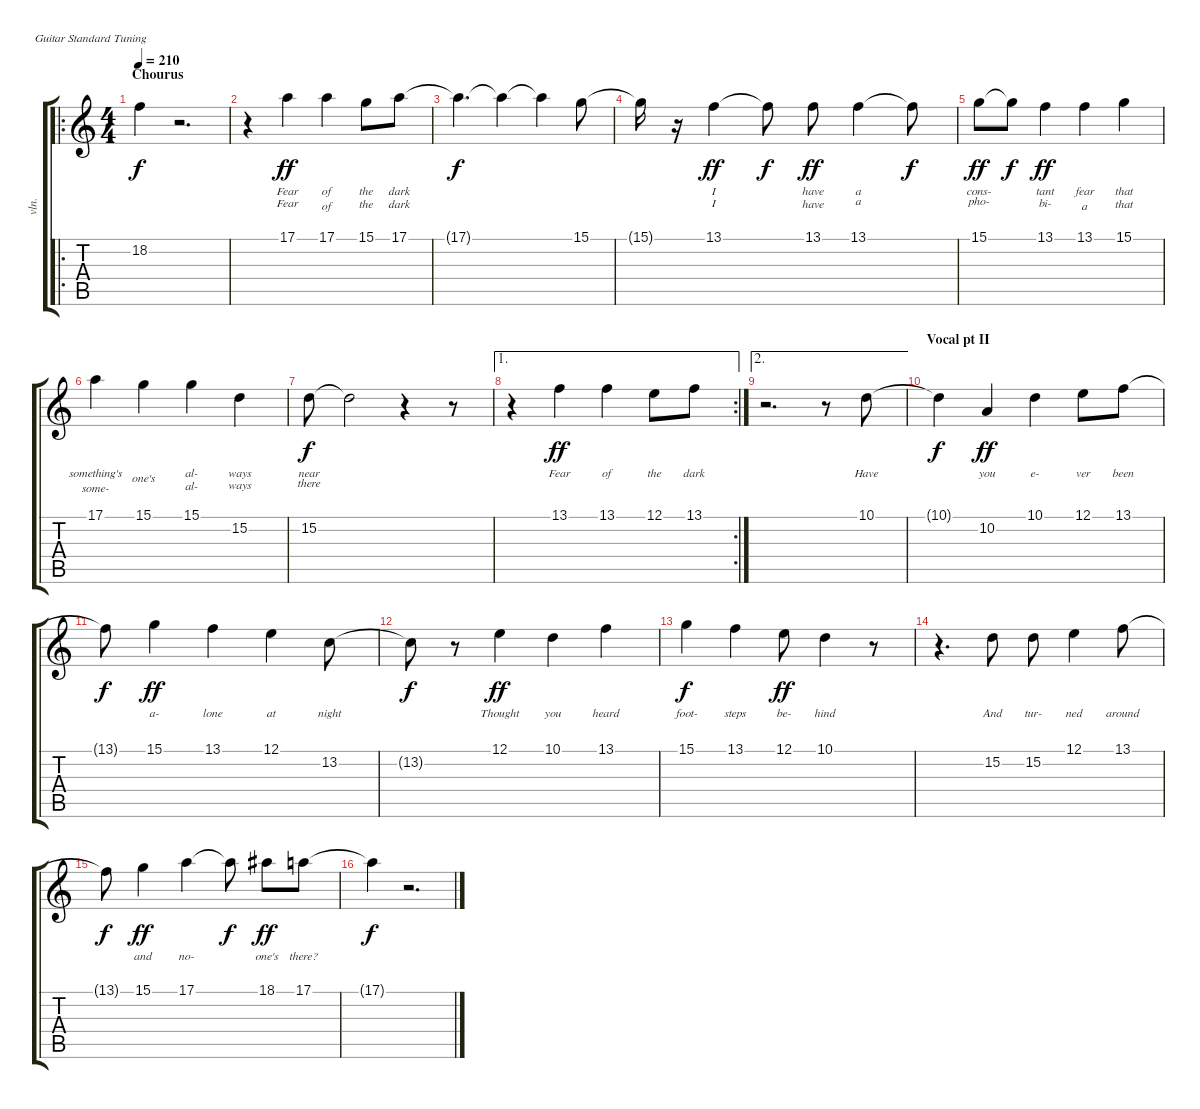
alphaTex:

\defaultSystemsLayout 4
\bracketExtendMode groupsimilarinstruments
\otherSystemsTrackNameOrientation horizontal
\track ("Bruce Dickinson" "vln.") {instrument violin}
\staff {score tabs}
\tuning (E4 B3 G3 D3 A2 E2)
\ro
\ts (4 4)
\section ("" "Chourus")
\tempo 210
\clef g2
\ks c
18.2.4{lyrics (0 "") lyrics (1 " ") lyrics (2 " ") lyrics (3 "") lyrics (4 "") dy f beam Down} r.2{d beam Down} |
r.4{beam Down} 17.1.4{lyrics (0 "") lyrics (1 "Fear") lyrics (2 "Fear") lyrics (3 "") lyrics (4 "") dy ff beam Down} 17.1.4{lyrics (0 "") lyrics (1 "of") lyrics (2 "of") lyrics (3 "") lyrics (4 "") beam Down} 15.1.8{lyrics (0 "") lyrics (1 "the") lyrics (2 "the") lyrics (3 "") lyrics (4 "") beam Down} 17.1.8{lyrics (0 "") lyrics (1 "dark") lyrics (2 "dark") lyrics (3 "") lyrics (4 "") beam Down} |
17.1{t}.4{d dy f beam Down} 17.1{t}.4{beam Down} 17.1{t}.4{beam Down} 15.1.8{lyrics (0 "") lyrics (1 " ") lyrics (2 " ") lyrics (3 "") lyrics (4 "") beam Down} |
15.1{t}.16{beam Down} r.16{beam Down} 13.1.4{lyrics (0 "") lyrics (1 "I") lyrics (2 "I") lyrics (3 "") lyrics (4 "") dy ff beam Down} 13.1{t}.8{dy f beam Down} 13.1.8{lyrics (0 "") lyrics (1 "have") lyrics (2 "have") lyrics (3 "") lyrics (4 "") dy ff beam Down} 13.1.4{lyrics (0 "") lyrics (1 "a") lyrics (2 "a") lyrics (3 "") lyrics (4 "") beam Down} 13.1{t}.8{dy f beam Down} |
15.1.8{lyrics (0 "") lyrics (1 "cons-") lyrics (2 "pho-") lyrics (3 "") lyrics (4 "") dy ff beam Down} 15.1{t}.8{dy f beam Down} 13.1.4{lyrics (0 "") lyrics (1 "tant") lyrics (2 "bi-") lyrics (3 "") lyrics (4 "") dy ff beam Down} 13.1.4{lyrics (0 "") lyrics (1 "fear") lyrics (2 "a") lyrics (3 "") lyrics (4 "") beam Down} 15.1.4{lyrics (0 "") lyrics (1 "that") lyrics (2 "that") lyrics (3 "") lyrics (4 "") beam Down} |
17.1.4{lyrics (0 "") lyrics (1 "something's") lyrics (2 "some-") lyrics (3 "") lyrics (4 "") beam Down} 15.1.4{lyrics (0 "") lyrics (1 " ") lyrics (2 "one's") lyrics (3 "") lyrics (4 "") beam Down} 15.1.4{lyrics (0 "") lyrics (1 "al-") lyrics (2 "al-") lyrics (3 "") lyrics (4 "") beam Down} 15.2.4{lyrics (0 "") lyrics (1 "ways") lyrics (2 "ways") lyrics (3 "") lyrics (4 "") beam Down} |
15.2.8{lyrics (0 "") lyrics (1 "near") lyrics (2 "there") lyrics (3 "") lyrics (4 "") dy f beam Down} 15.2{t}.2{beam Down} r.4{beam Down} r.8{beam Down} |
\ae 1
\rc 2
r.4{beam Down} 13.1.4{lyrics (0 "") lyrics (1 "Fear") lyrics (2 " ") lyrics (3 "") lyrics (4 "") dy ff beam Down} 13.1.4{lyrics (0 "") lyrics (1 "of") lyrics (2 " ") lyrics (3 "") lyrics (4 "") beam Down} 12.1.8{lyrics (0 "") lyrics (1 "the") lyrics (2 " ") lyrics (3 "") lyrics (4 "") beam Down} 13.1.8{lyrics (0 "") lyrics (1 "dark") lyrics (2 " ") lyrics (3 "") lyrics (4 "") beam Down} |
\ae 2
r.2{d beam Down} r.8{beam Down} 10.1.8{lyrics (0 "") lyrics (1 "Have") lyrics (2 "") lyrics (3 "") lyrics (4 "") beam Down} |
\section ("" "Vocal pt II")
10.1{t}.4{dy f beam Down} 10.2.4{lyrics (0 "") lyrics (1 "you") lyrics (2 " ") lyrics (3 "") lyrics (4 "") dy ff beam Up} 10.1.4{lyrics (0 "") lyrics (1 "e-") lyrics (2 " ") lyrics (3 "") lyrics (4 "") beam Down} 12.1.8{lyrics (0 "") lyrics (1 "ver") lyrics (2 " ") lyrics (3 "") lyrics (4 "") beam Down} 13.1.8{lyrics (0 "") lyrics (1 "been") lyrics (2 " ") lyrics (3 "") lyrics (4 "") beam Down} |
13.1{t}.8{dy f beam Down} 15.1.4{lyrics (0 "") lyrics (1 "a-") lyrics (2 " ") lyrics (3 "") lyrics (4 "") dy ff beam Down} 13.1.4{lyrics (0 "") lyrics (1 "lone") lyrics (2 " ") lyrics (3 "") lyrics (4 "") beam Down} 12.1.4{lyrics (0 "") lyrics (1 "at") lyrics (2 " ") lyrics (3 "") lyrics (4 "") beam Down} 13.2.8{lyrics (0 "") lyrics (1 "night") lyrics (2 " ") lyrics (3 "") lyrics (4 "") beam Down} |
13.2{t}.8{dy f beam Down} r.8{beam Down} 12.1.4{lyrics (0 "") lyrics (1 "Thought") lyrics (2 " ") lyrics (3 "") lyrics (4 "") dy ff beam Down} 10.1.4{lyrics (0 "") lyrics (1 "you") lyrics (2 " ") lyrics (3 "") lyrics (4 "") beam Down} 13.1.4{lyrics (0 "") lyrics (1 "heard") lyrics (2 " ") lyrics (3 "") lyrics (4 "") beam Down} |
15.1.4{lyrics (0 "") lyrics (1 "foot-") lyrics (2 " ") lyrics (3 "") lyrics (4 "") dy f beam Down} 13.1.4{lyrics (0 "") lyrics (1 "steps") lyrics (2 " ") lyrics (3 "") lyrics (4 "") beam Down} 12.1.8{lyrics (0 "") lyrics (1 "be-") lyrics (2 " ") lyrics (3 "") lyrics (4 "") dy ff beam Down} 10.1.4{lyrics (0 "") lyrics (1 "hind") lyrics (2 " ") lyrics (3 "") lyrics (4 "") beam Down} r.8{beam Down} |
r.4{d beam Down} 15.2.8{lyrics (0 "") lyrics (1 "And") lyrics (2 " ") lyrics (3 "") lyrics (4 "") beam Down} 15.2.8{lyrics (0 "") lyrics (1 "tur-") lyrics (2 " ") lyrics (3 "") lyrics (4 "") beam Down} 12.1.4{lyrics (0 "") lyrics (1 "ned") lyrics (2 " ") lyrics (3 "") lyrics (4 "") beam Down} 13.1.8{lyrics (0 "") lyrics (1 "around") lyrics (2 " ") lyrics (3 "") lyrics (4 "") beam Down} |
13.1{t}.8{dy f beam Down} 15.1.4{lyrics (0 "") lyrics (1 "and") lyrics (2 " ") lyrics (3 "") lyrics (4 "") dy ff beam Down} 17.1.4{lyrics (0 "") lyrics (1 "no-") lyrics (2 " ") lyrics (3 "") lyrics (4 "") beam Down} 17.1{t}.8{dy f beam Down} 18.1{acc #}.8{lyrics (0 "") lyrics (1 "one's") lyrics (2 " ") lyrics (3 "") lyrics (4 "") dy ff beam Down} 17.1.8{lyrics (0 "") lyrics (1 "there?") lyrics (2 " ") lyrics (3 "") lyrics (4 "") beam Down} |
17.1{t}.4{dy f beam Down} r.2{d beam Down}
